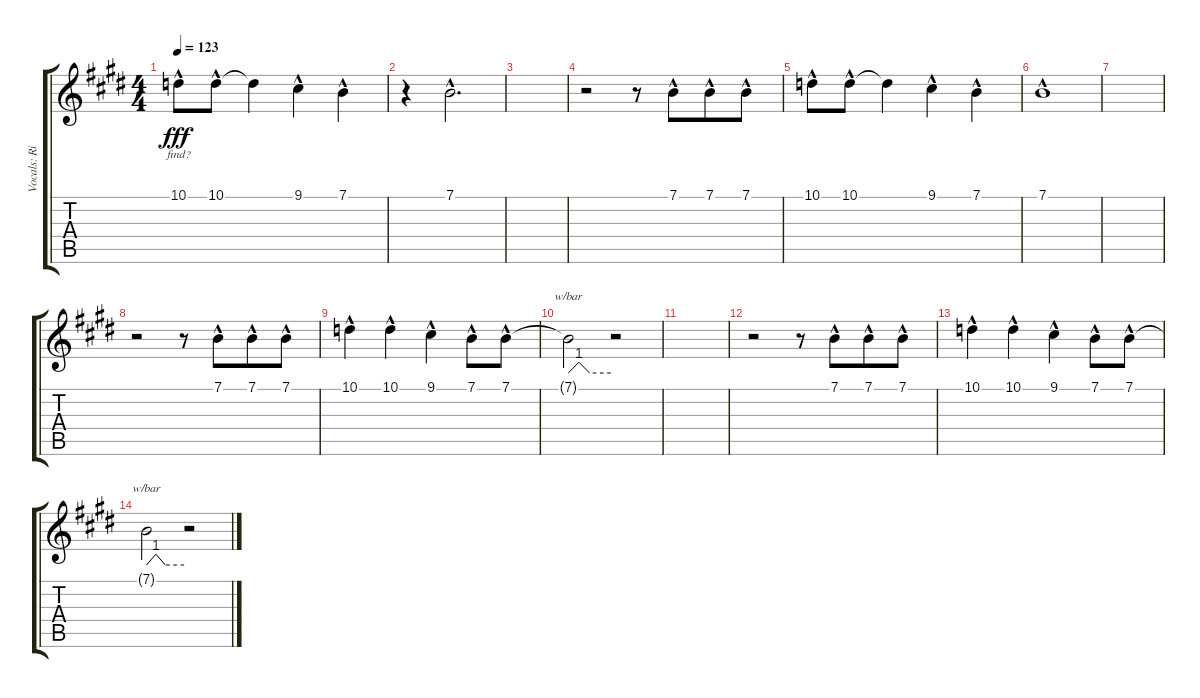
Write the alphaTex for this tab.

\track ("Vocals: Rik" "Vocals: Ri") {instrument lead2sawtooth}
\staff {score tabs}
\tuning (E4 B3 G3 D3 A2 E2) {hide}
\ts (4 4)
\tempo 123
\clef g2
\ks e
10.1{hac}.8{lyrics (0 "find?") lyrics (1 "") lyrics (2 "") lyrics (3 "") lyrics (4 "") dy fff} 10.1{hac}.8 10.1{t}.4 9.1{hac}.4 7.1{hac}.4 |
r.4 7.1{hac}.2{d} |
|
r.2 r.8 7.1{hac}.8{beam merge} 7.1{hac}.8 7.1{hac}.8 |
10.1{hac}.8 10.1{hac}.8 10.1{t}.4 9.1{hac}.4 7.1{hac}.4 |
7.1{hac}.1 |
|
r.2 r.8 7.1{hac}.8{beam merge} 7.1{hac}.8 7.1{hac}.8 |
10.1{hac}.4 10.1{hac}.4 9.1{hac}.4 7.1{hac}.8 7.1{hac}.8 |
7.1{t}.2{tbe (custom default 0 0 15 4 30 0 60 0)} r.2 |
|
r.2 r.8 7.1{hac}.8{beam merge} 7.1{hac}.8 7.1{hac}.8 |
10.1{hac}.4 10.1{hac}.4 9.1{hac}.4 7.1{hac}.8 7.1{hac}.8 |
7.1{t}.2{tbe (custom default 0 0 15 4 30 0 60 0)} r.2
